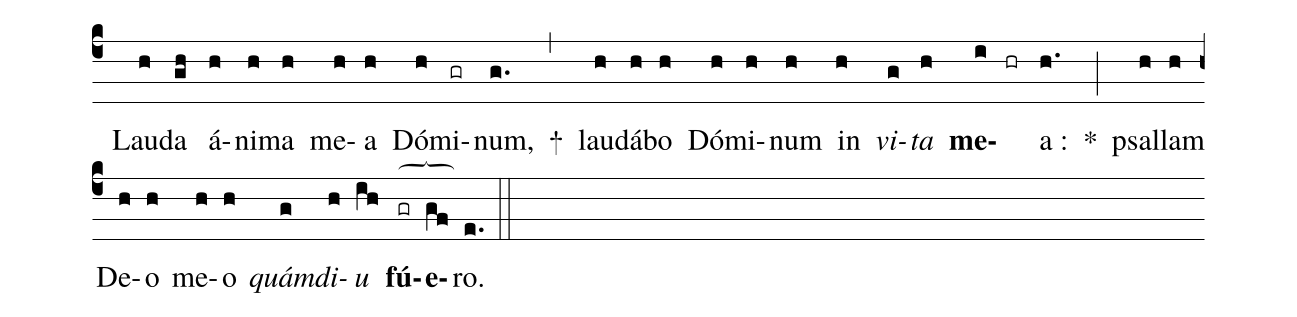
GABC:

%%
(c4) () Lau(h)da(gh) á(h)ni(h)ma(h) me(h)a(h) Dó(h)mi(gr)num,(g.) +(,) lau(h)dá(h)bo(h) Dó(h)mi(h)num(h) in(h) <i>vi</i>(g)<i>ta</i>(h) <b>me</b>(i)(hr)a :(h.) *(;) psal(h)lam(h) De(h)o(h) me(h)o(h) <i>quám</i>(g)<i>di</i>(h)<i>u</i>(ih) <b>fú</b>(gr[ocb:1;7.8mm])<b>e</b>(gf)ro.(e.) (::)
